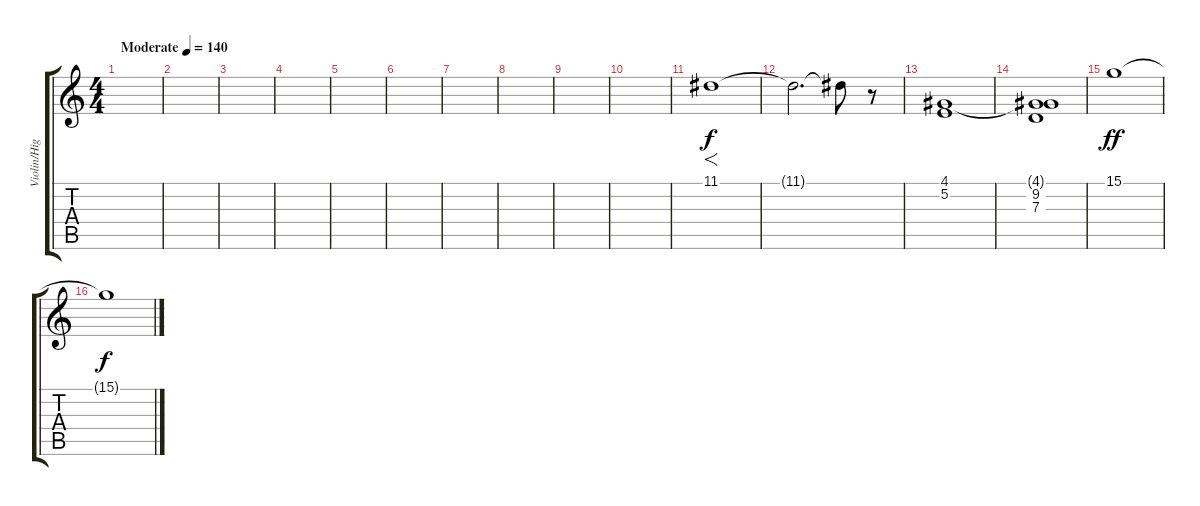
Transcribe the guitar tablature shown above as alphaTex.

\track ("Violin/High Strings" "Violin/Hig") {instrument stringensemble1}
\staff {score tabs}
\tuning (E4 B3 G3 D3 A2 E2) {hide}
\ts (4 4)
\tempo (140 "Moderate")
\clef g2
\ks c
|
|
|
|
|
|
|
|
|
|
11.1.1{f} |
11.1{t}.2{d} 11.1{t}.8 r.8 |
(4.1 5.2).1{volume 7} |
(4.1{t} 9.2 7.3).1 |
15.1.1{dy ff} |
15.1{t}.1{dy f}
